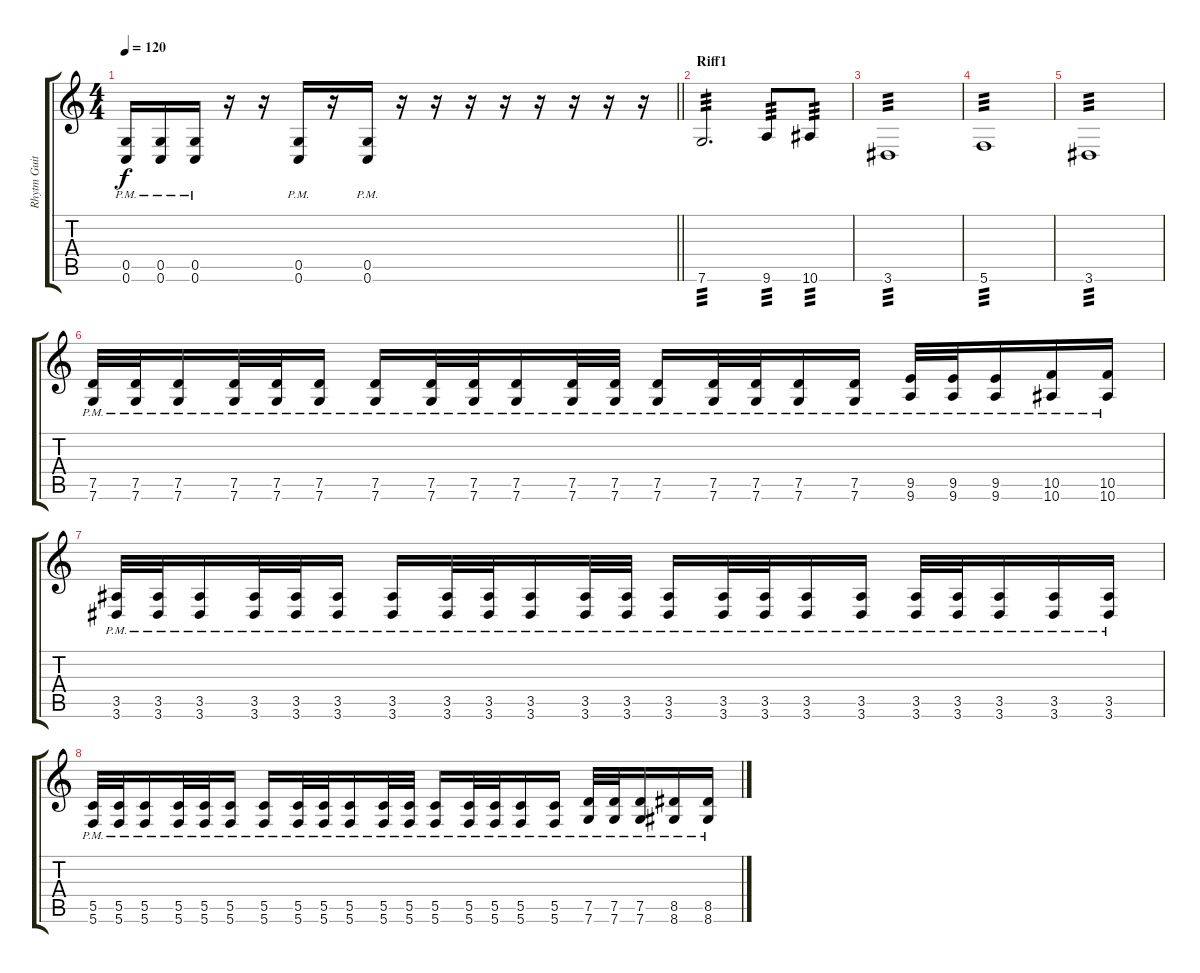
\track ("Rhytm Guitar 1" "Rhytm Guit") {instrument distortionguitar}
\staff {score tabs}
\tuning (D4 A3 F3 C3 G2 C2) {hide}
\ts (4 4)
\tempo 120
\clef g2
\barLineRight lightlight
\ks c
(0.5{pm} 0.6{pm}).16{dy f} (0.5{pm} 0.6{pm}).16 (0.5{pm} 0.6).16 r.16 r.16 (0.5{pm} 0.6{pm}).16 r.16 (0.5{pm} 0.6{pm}).16 r.16 r.16 r.16 r.16 r.16 r.16 r.16 r.16 |
\section ("" "Riff1")
7.6.2{d tp 3 volume 10} 9.6.8{tp 3} 10.6.8{tp 3} |
3.6.1{tp 3} |
5.6.1{tp 3} |
3.6.1{tp 3} |
(7.5{pm} 7.6{pm}).32 (7.5{pm} 7.6{pm}).32 (7.5{pm} 7.6{pm}).16 (7.5{pm} 7.6{pm}).32 (7.5{pm} 7.6{pm}).32 (7.5{pm} 7.6{pm}).16 (7.5{pm} 7.6{pm}).16 (7.5{pm} 7.6{pm}).32 (7.5{pm} 7.6{pm}).32 (7.5{pm} 7.6{pm}).16 (7.5{pm} 7.6{pm}).32 (7.5{pm} 7.6{pm}).32 (7.5{pm} 7.6{pm}).16 (7.5{pm} 7.6{pm}).32 (7.5{pm} 7.6{pm}).32 (7.5{pm} 7.6{pm}).16 (7.5{pm} 7.6{pm}).16 (9.5{pm} 9.6{pm}).32 (9.5{pm} 9.6{pm}).32 (9.5{pm} 9.6{pm}).16 (10.5{pm} 10.6{pm}).16 (10.5{pm} 10.6{pm}).16 |
(3.5{pm} 3.6{pm}).32 (3.5{pm} 3.6{pm}).32 (3.5{pm} 3.6{pm}).16 (3.5{pm} 3.6{pm}).32 (3.5{pm} 3.6{pm}).32 (3.5{pm} 3.6{pm}).16 (3.5{pm} 3.6{pm}).16 (3.5{pm} 3.6{pm}).32 (3.5{pm} 3.6{pm}).32 (3.5{pm} 3.6{pm}).16 (3.5{pm} 3.6{pm}).32 (3.5{pm} 3.6{pm}).32 (3.5{pm} 3.6{pm}).16 (3.5{pm} 3.6{pm}).32 (3.5{pm} 3.6{pm}).32 (3.5{pm} 3.6{pm}).16 (3.5{pm} 3.6{pm}).16 (3.5{pm} 3.6{pm}).32 (3.5{pm} 3.6{pm}).32 (3.5{pm} 3.6{pm}).16 (3.5{pm} 3.6{pm}).16 (3.5{pm} 3.6{pm}).16 |
(5.5{pm} 5.6{pm}).32 (5.5{pm} 5.6{pm}).32 (5.5{pm} 5.6{pm}).16 (5.5{pm} 5.6{pm}).32 (5.5{pm} 5.6{pm}).32 (5.5{pm} 5.6{pm}).16 (5.5{pm} 5.6{pm}).16 (5.5{pm} 5.6{pm}).32 (5.5{pm} 5.6{pm}).32 (5.5{pm} 5.6{pm}).16 (5.5{pm} 5.6{pm}).32 (5.5{pm} 5.6{pm}).32 (5.5{pm} 5.6{pm}).16 (5.5{pm} 5.6{pm}).32 (5.5{pm} 5.6{pm}).32 (5.5{pm} 5.6{pm}).16 (5.5{pm} 5.6{pm}).16 (7.5{pm} 7.6{pm}).32 (7.5{pm} 7.6{pm}).32 (7.5{pm} 7.6).16 (8.5{pm} 8.6{pm}).16 (8.5{pm} 8.6{pm}).16
